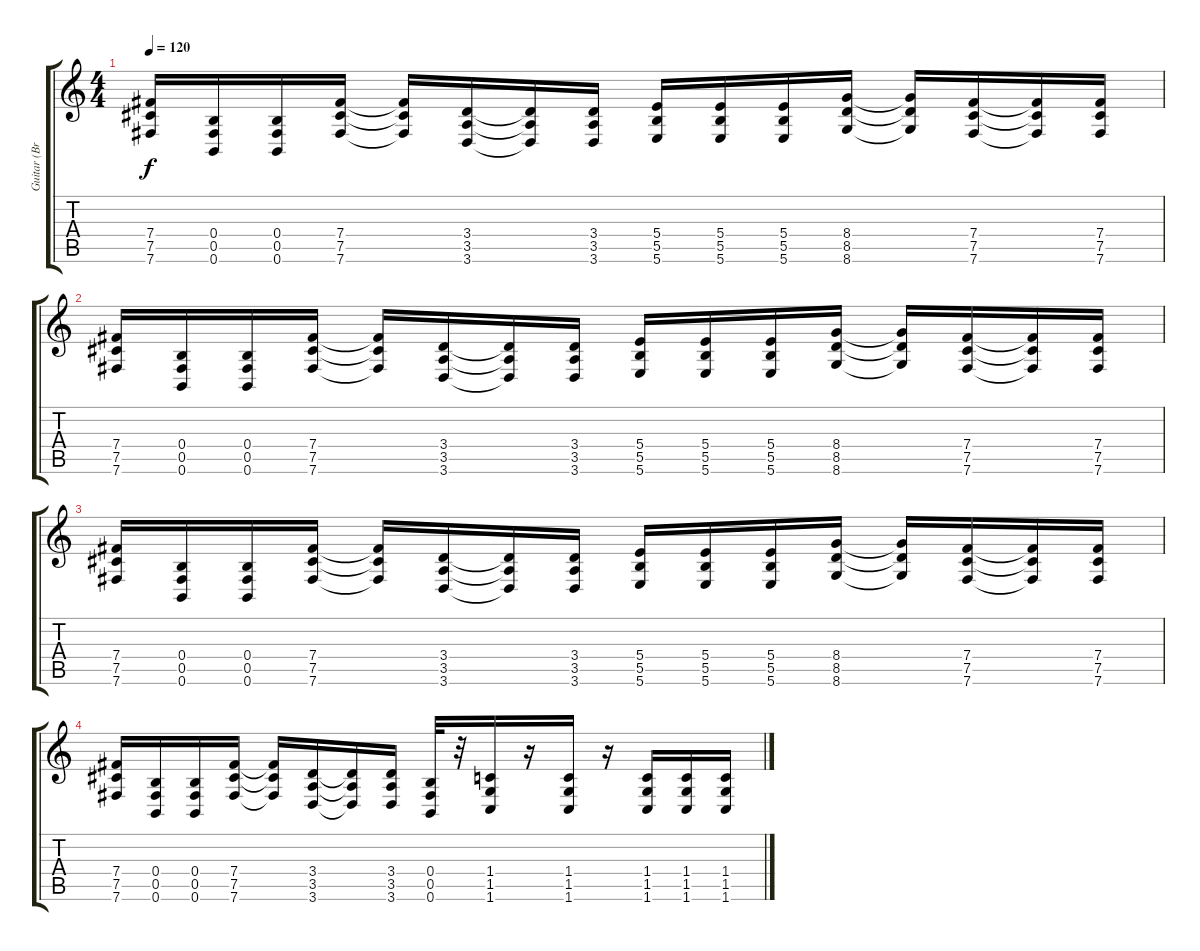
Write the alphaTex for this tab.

\track ("Guitar (Brad Delson)" "Guitar (Br") {instrument overdrivenguitar}
\staff {score tabs}
\tuning (Db4 Ab3 E3 B2 Gb2 B1) {hide}
\ts (4 4)
\tempo 120
\clef g2
\ks c
(7.4 7.5 7.6).16{dy f volume 16 balance 8} (0.4 0.5 0.6).16 (0.4 0.5 0.6).16 (7.4 7.5 7.6).16 (7.4{t} 7.5{t} 7.6{t}).16 (3.4 3.5 3.6).16 (3.4{t} 3.5{t} 3.6{t}).16 (3.4 3.5 3.6).16 (5.4 5.5 5.6).16 (5.4 5.5 5.6).16 (5.4 5.5 5.6).16 (8.4 8.5 8.6).16 (8.4{t} 8.5{t} 8.6{t}).16 (7.4 7.5 7.6).16 (7.4{t} 7.5{t} 7.6{t}).16 (7.4 7.5 7.6).16 |
(7.4 7.5 7.6).16 (0.4 0.5 0.6).16 (0.4 0.5 0.6).16 (7.4 7.5 7.6).16 (7.4{t} 7.5{t} 7.6{t}).16 (3.4 3.5 3.6).16 (3.4{t} 3.5{t} 3.6{t}).16 (3.4 3.5 3.6).16 (5.4 5.5 5.6).16 (5.4 5.5 5.6).16 (5.4 5.5 5.6).16 (8.4 8.5 8.6).16 (8.4{t} 8.5{t} 8.6{t}).16 (7.4 7.5 7.6).16 (7.4{t} 7.5{t} 7.6{t}).16 (7.4 7.5 7.6).16 |
(7.4 7.5 7.6).16{volume 16 balance 8} (0.4 0.5 0.6).16 (0.4 0.5 0.6).16 (7.4 7.5 7.6).16 (7.4{t} 7.5{t} 7.6{t}).16 (3.4 3.5 3.6).16 (3.4{t} 3.5{t} 3.6{t}).16 (3.4 3.5 3.6).16 (5.4 5.5 5.6).16 (5.4 5.5 5.6).16 (5.4 5.5 5.6).16 (8.4 8.5 8.6).16 (8.4{t} 8.5{t} 8.6{t}).16 (7.4 7.5 7.6).16 (7.4{t} 7.5{t} 7.6{t}).16 (7.4 7.5 7.6).16 |
(7.4 7.5 7.6).16 (0.4 0.5 0.6).16 (0.4 0.5 0.6).16 (7.4 7.5 7.6).16 (7.4{t} 7.5{t} 7.6{t}).16 (3.4 3.5 3.6).16 (3.4{t} 3.5{t} 3.6{t}).16 (3.4 3.5 3.6).16 (0.4 0.5 0.6).32 r.32 (1.4 1.5 1.6).16 r.16 (1.4 1.5 1.6).16 r.16 (1.4 1.5 1.6).16 (1.4 1.5 1.6).16 (1.4 1.5 1.6).16
